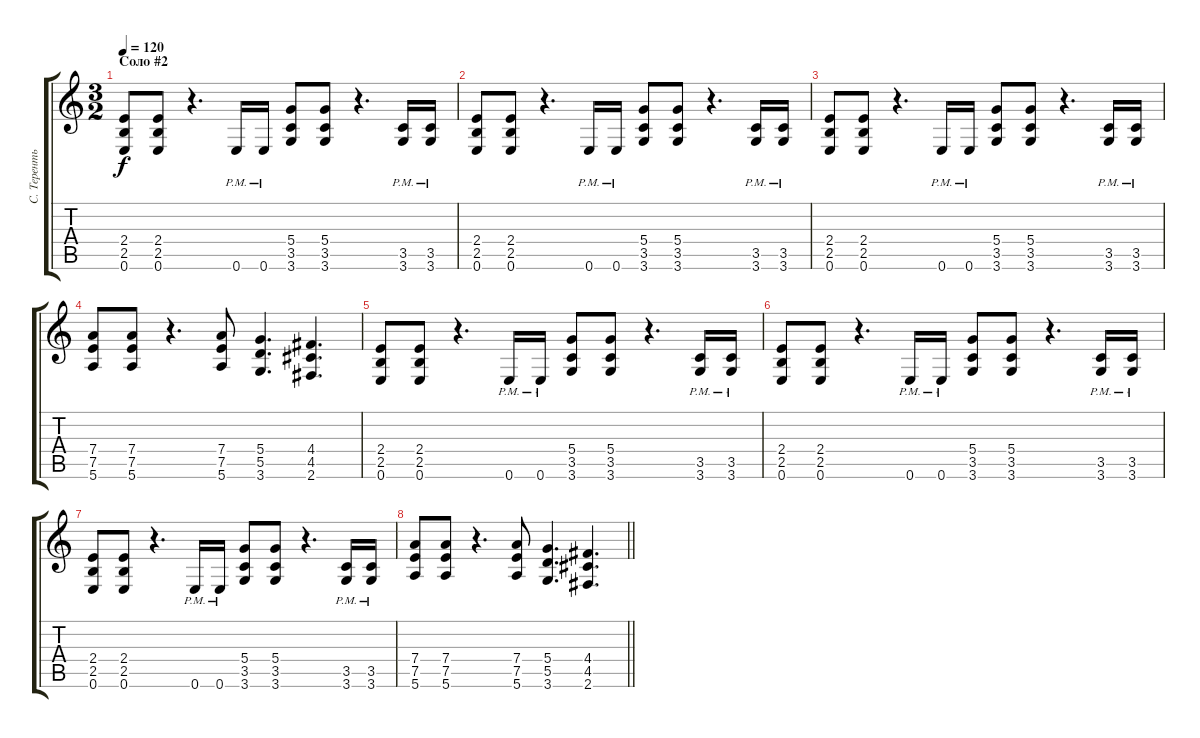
\track ("С. Терентьев" "С. Теренть") {instrument distortionguitar}
\staff {score tabs}
\tuning (E4 B3 G3 D3 A2 E2) {hide}
\ts (3 2)
\section ("" "Соло #2")
\tempo 120
\clef g2
\ks c
(2.4 2.5 0.6).8{dy f} (2.4 2.5 0.6).8 r.4{d} 0.6{pm}.16 0.6{pm}.16 (5.4 3.5 3.6).8 (5.4 3.5 3.6).8 r.4{d} (3.5{pm} 3.6{pm}).16 (3.5{pm} 3.6{pm}).16 |
(2.4 2.5 0.6).8 (2.4 2.5 0.6).8 r.4{d} 0.6{pm}.16 0.6{pm}.16 (5.4 3.5 3.6).8 (5.4 3.5 3.6).8 r.4{d} (3.5{pm} 3.6{pm}).16 (3.5{pm} 3.6{pm}).16 |
(2.4 2.5 0.6).8 (2.4 2.5 0.6).8 r.4{d} 0.6{pm}.16 0.6{pm}.16 (5.4 3.5 3.6).8 (5.4 3.5 3.6).8 r.4{d} (3.5{pm} 3.6{pm}).16 (3.5{pm} 3.6{pm}).16 |
(7.4 7.5 5.6).8 (7.4 7.5 5.6).8 r.4{d} (7.4 7.5 5.6).8 (5.4 5.5 3.6).4{d} (4.4 4.5 2.6).4{d} |
(2.4 2.5 0.6).8 (2.4 2.5 0.6).8 r.4{d} 0.6{pm}.16 0.6{pm}.16 (5.4 3.5 3.6).8 (5.4 3.5 3.6).8 r.4{d} (3.5{pm} 3.6{pm}).16 (3.5{pm} 3.6{pm}).16 |
(2.4 2.5 0.6).8 (2.4 2.5 0.6).8 r.4{d} 0.6{pm}.16 0.6{pm}.16 (5.4 3.5 3.6).8 (5.4 3.5 3.6).8 r.4{d} (3.5{pm} 3.6{pm}).16 (3.5{pm} 3.6{pm}).16 |
(2.4 2.5 0.6).8 (2.4 2.5 0.6).8 r.4{d} 0.6{pm}.16 0.6{pm}.16 (5.4 3.5 3.6).8 (5.4 3.5 3.6).8 r.4{d} (3.5{pm} 3.6{pm}).16 (3.5{pm} 3.6{pm}).16 |
\barLineRight lightlight
(7.4 7.5 5.6).8 (7.4 7.5 5.6).8 r.4{d} (7.4 7.5 5.6).8 (5.4 5.5 3.6).4{d} (4.4 4.5 2.6).4{d}
